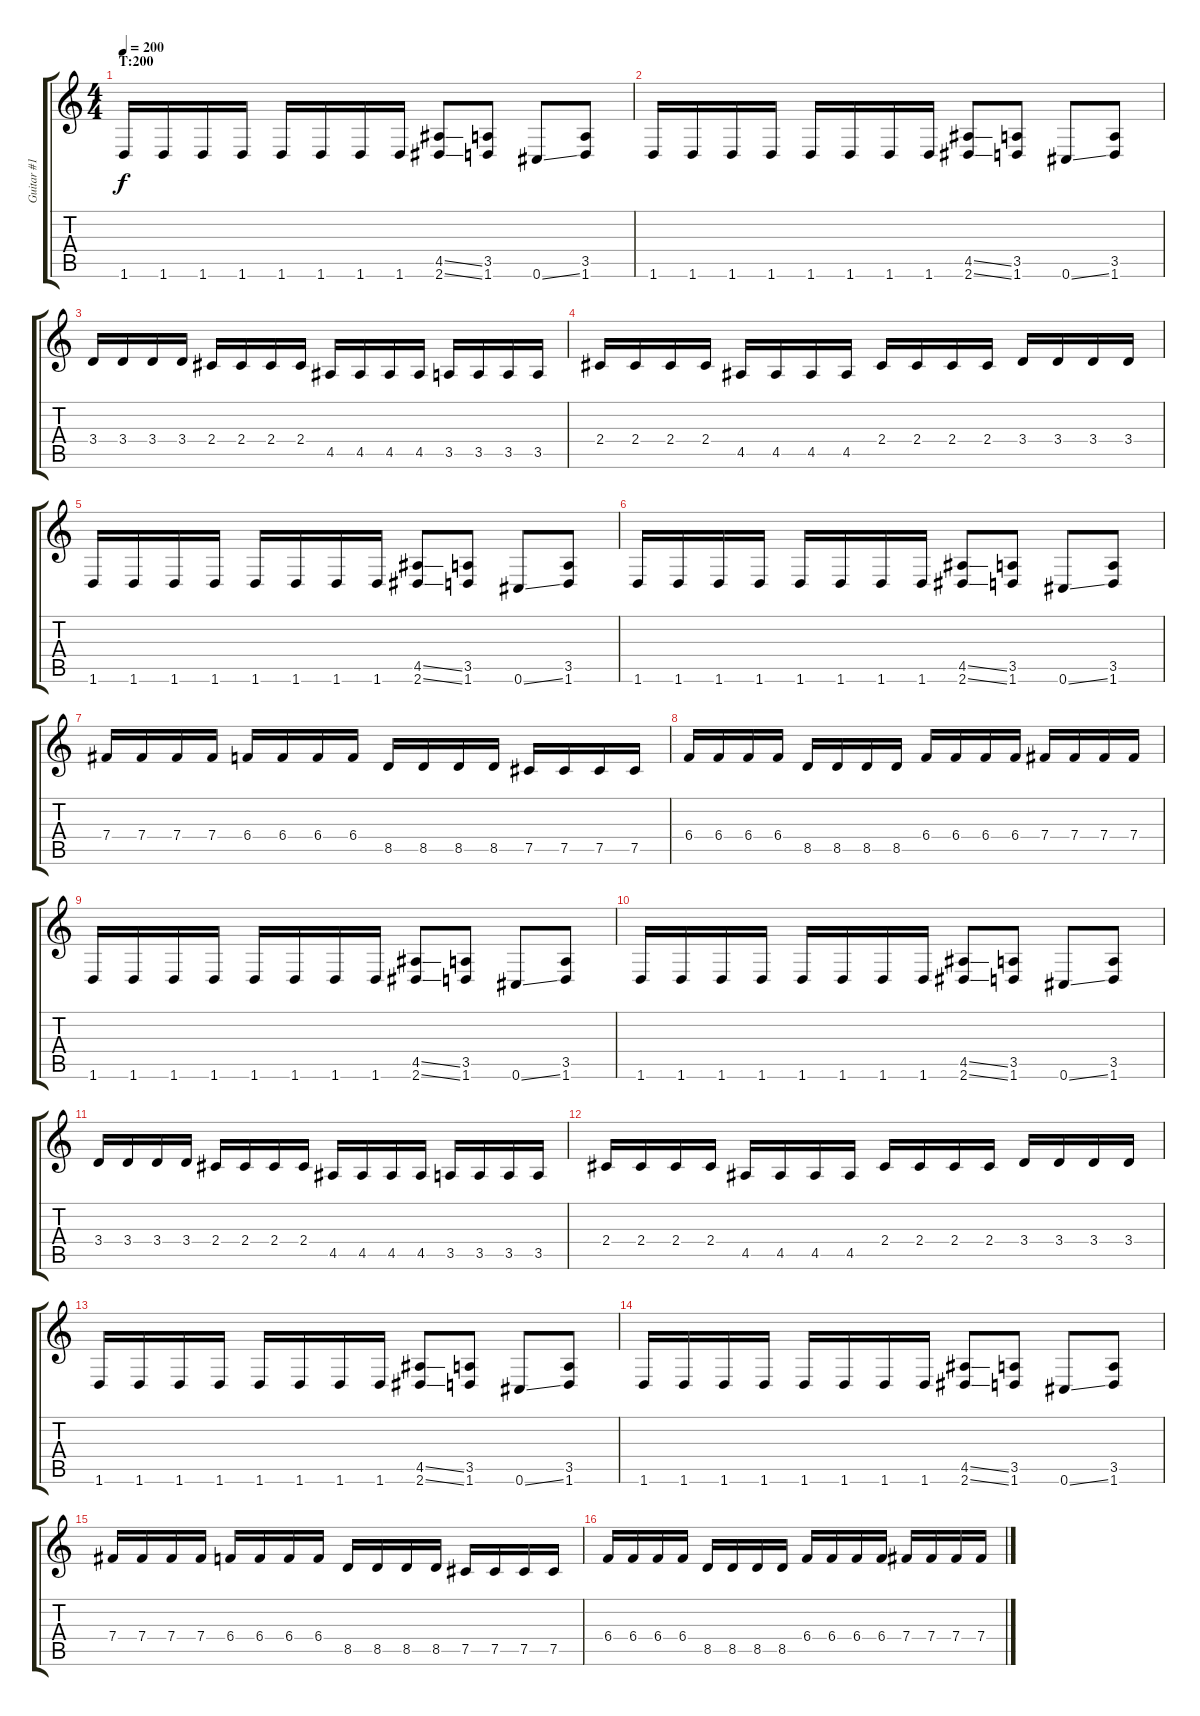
\track ("Guitar #1" "Guitar #1") {instrument distortionguitar}
\staff {score tabs}
\tuning (Db4 Ab3 E3 B2 Gb2 Db2) {hide}
\ts (4 4)
\section ("" "T:200")
\tempo 200
\clef g2
\ks c
1.6.16{dy f instrument distortionguitar} 1.6.16 1.6.16 1.6.16 1.6.16 1.6.16 1.6.16 1.6.16 (4.5{ss} 2.6{ss}).8 (3.5 1.6).8 0.6{ss}.8 (3.5 1.6).8 |
1.6.16 1.6.16 1.6.16 1.6.16 1.6.16 1.6.16 1.6.16 1.6.16 (4.5{ss} 2.6{ss}).8 (3.5 1.6).8 0.6{ss}.8 (3.5 1.6).8 |
3.4.16 3.4.16 3.4.16 3.4.16 2.4.16 2.4.16 2.4.16 2.4.16 4.5.16 4.5.16 4.5.16 4.5.16 3.5.16 3.5.16 3.5.16 3.5.16 |
2.4.16 2.4.16 2.4.16 2.4.16 4.5.16 4.5.16 4.5.16 4.5.16 2.4.16 2.4.16 2.4.16 2.4.16 3.4.16 3.4.16 3.4.16 3.4.16 |
1.6.16 1.6.16 1.6.16 1.6.16 1.6.16 1.6.16 1.6.16 1.6.16 (4.5{ss} 2.6{ss}).8 (3.5 1.6).8 0.6{ss}.8 (3.5 1.6).8 |
1.6.16 1.6.16 1.6.16 1.6.16 1.6.16 1.6.16 1.6.16 1.6.16 (4.5{ss} 2.6{ss}).8 (3.5 1.6).8 0.6{ss}.8 (3.5 1.6).8 |
7.4.16 7.4.16 7.4.16 7.4.16 6.4.16 6.4.16 6.4.16 6.4.16 8.5.16 8.5.16 8.5.16 8.5.16 7.5.16 7.5.16 7.5.16 7.5.16 |
6.4.16 6.4.16 6.4.16 6.4.16 8.5.16 8.5.16 8.5.16 8.5.16 6.4.16 6.4.16 6.4.16 6.4.16 7.4.16 7.4.16 7.4.16 7.4.16 |
1.6.16 1.6.16 1.6.16 1.6.16 1.6.16 1.6.16 1.6.16 1.6.16 (4.5{ss} 2.6{ss}).8 (3.5 1.6).8 0.6{ss}.8 (3.5 1.6).8 |
1.6.16 1.6.16 1.6.16 1.6.16 1.6.16 1.6.16 1.6.16 1.6.16 (4.5{ss} 2.6{ss}).8 (3.5 1.6).8 0.6{ss}.8 (3.5 1.6).8 |
3.4.16 3.4.16 3.4.16 3.4.16 2.4.16 2.4.16 2.4.16 2.4.16 4.5.16 4.5.16 4.5.16 4.5.16 3.5.16 3.5.16 3.5.16 3.5.16 |
2.4.16 2.4.16 2.4.16 2.4.16 4.5.16 4.5.16 4.5.16 4.5.16 2.4.16 2.4.16 2.4.16 2.4.16 3.4.16 3.4.16 3.4.16 3.4.16 |
1.6.16 1.6.16 1.6.16 1.6.16 1.6.16 1.6.16 1.6.16 1.6.16 (4.5{ss} 2.6{ss}).8 (3.5 1.6).8 0.6{ss}.8 (3.5 1.6).8 |
1.6.16 1.6.16 1.6.16 1.6.16 1.6.16 1.6.16 1.6.16 1.6.16 (4.5{ss} 2.6{ss}).8 (3.5 1.6).8 0.6{ss}.8 (3.5 1.6).8 |
7.4.16 7.4.16 7.4.16 7.4.16 6.4.16 6.4.16 6.4.16 6.4.16 8.5.16 8.5.16 8.5.16 8.5.16 7.5.16 7.5.16 7.5.16 7.5.16 |
6.4.16 6.4.16 6.4.16 6.4.16 8.5.16 8.5.16 8.5.16 8.5.16 6.4.16 6.4.16 6.4.16 6.4.16 7.4.16 7.4.16 7.4.16 7.4.16
